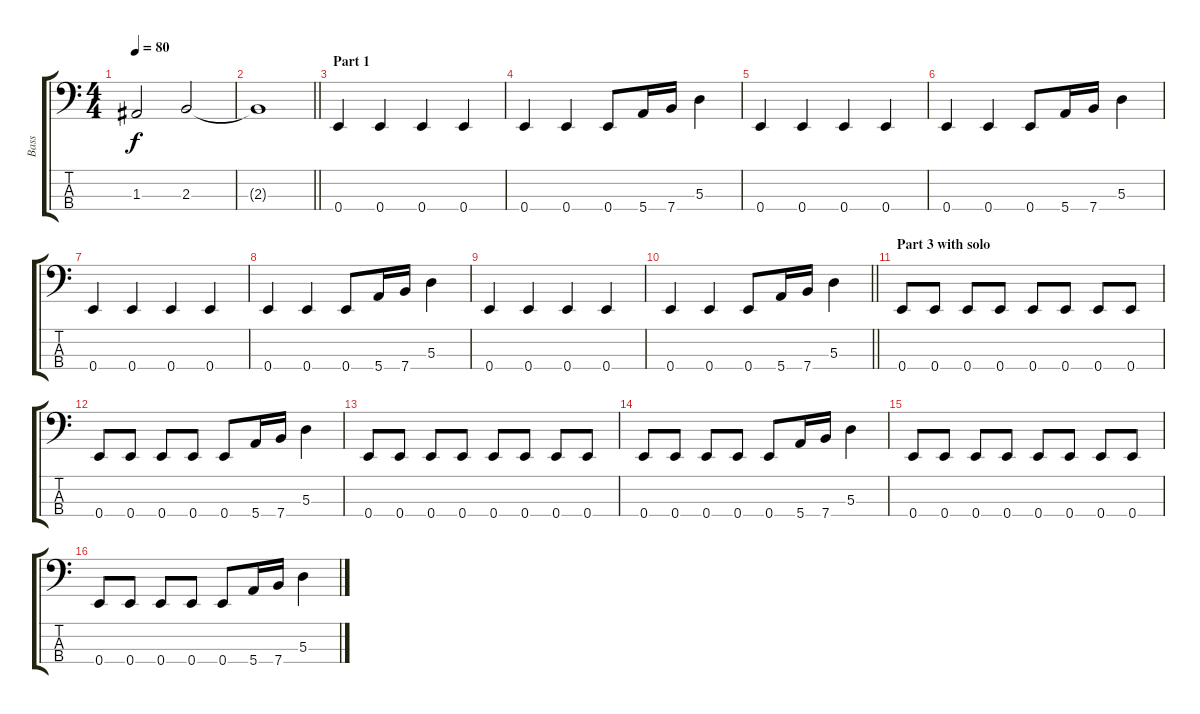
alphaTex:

\track ("Bass" "Bass") {instrument electricbassfinger}
\staff {score tabs}
\tuning (G2 D2 A1 E1) {hide}
\ts (4 4)
\tempo 80
\clef f4
\ks c
1.3.2{dy f} 2.3.2 |
\barLineRight lightlight
2.3{t}.1 |
\section ("" "Part 1")
0.4.4 0.4.4 0.4.4 0.4.4 |
0.4.4 0.4.4 0.4.8 5.4.16 7.4.16 5.3.4 |
0.4.4 0.4.4 0.4.4 0.4.4 |
0.4.4 0.4.4 0.4.8 5.4.16 7.4.16 5.3.4 |
0.4.4 0.4.4 0.4.4 0.4.4 |
0.4.4 0.4.4 0.4.8 5.4.16 7.4.16 5.3.4 |
0.4.4 0.4.4 0.4.4 0.4.4 |
\barLineRight lightlight
0.4.4 0.4.4 0.4.8 5.4.16 7.4.16 5.3.4 |
\section ("" "Part 3 with solo")
0.4.8 0.4.8 0.4.8 0.4.8 0.4.8 0.4.8 0.4.8 0.4.8 |
0.4.8 0.4.8 0.4.8 0.4.8 0.4.8 5.4.16 7.4.16 5.3.4 |
0.4.8 0.4.8 0.4.8 0.4.8 0.4.8 0.4.8 0.4.8 0.4.8 |
0.4.8 0.4.8 0.4.8 0.4.8 0.4.8 5.4.16 7.4.16 5.3.4 |
0.4.8 0.4.8 0.4.8 0.4.8 0.4.8 0.4.8 0.4.8 0.4.8 |
0.4.8 0.4.8 0.4.8 0.4.8 0.4.8 5.4.16 7.4.16 5.3.4
